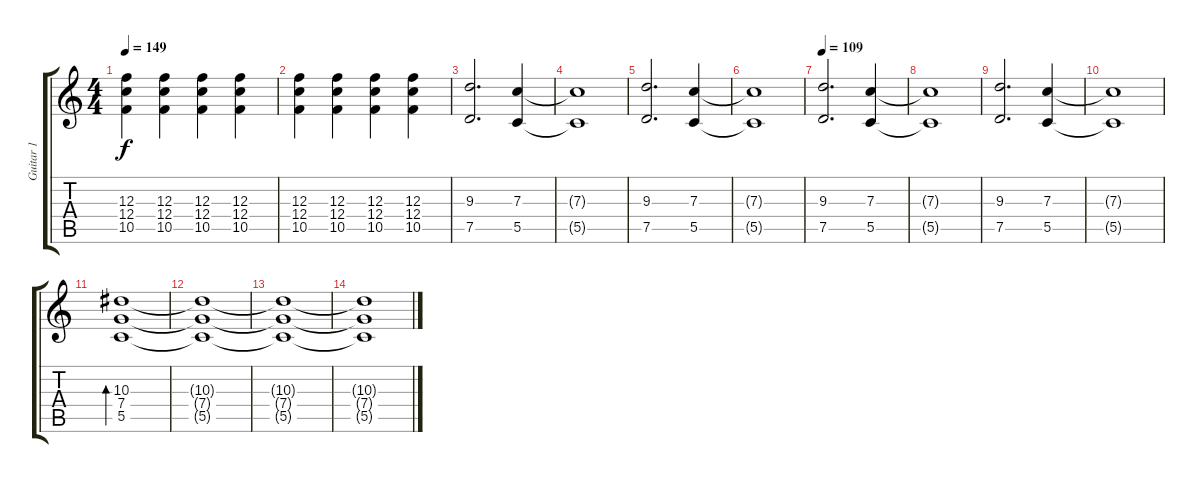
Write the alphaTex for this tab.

\track ("Guitar 1" "Guitar 1") {instrument electricguitarclean}
\staff {score tabs}
\tuning (D4 A3 F3 C3 G2 C2) {hide}
\ts (4 4)
\tempo 149
\clef g2
\ks c
(12.3 12.4 10.5).4{dy f} (12.3 12.4 10.5).4 (12.3 12.4 10.5).4 (12.3 12.4 10.5).4 |
(12.3 12.4 10.5).4 (12.3 12.4 10.5).4 (12.3 12.4 10.5).4 (12.3 12.4 10.5).4 |
(9.3 7.5).2{d} (7.3 5.5).4 |
(7.3{t} 5.5{t}).1 |
(9.3 7.5).2{d} (7.3 5.5).4 |
(7.3{t} 5.5{t}).1 |
\tempo 109
(9.3 7.5).2{d} (7.3 5.5).4 |
(7.3{t} 5.5{t}).1 |
(9.3 7.5).2{d} (7.3 5.5).4 |
(7.3{t} 5.5{t}).1 |
(10.3 7.4 5.5).1{bd 480} |
(10.3{t} 7.4{t} 5.5{t}).1 |
(10.3{t} 7.4{t} 5.5{t}).1 |
(10.3{t} 7.4{t} 5.5{t}).1
